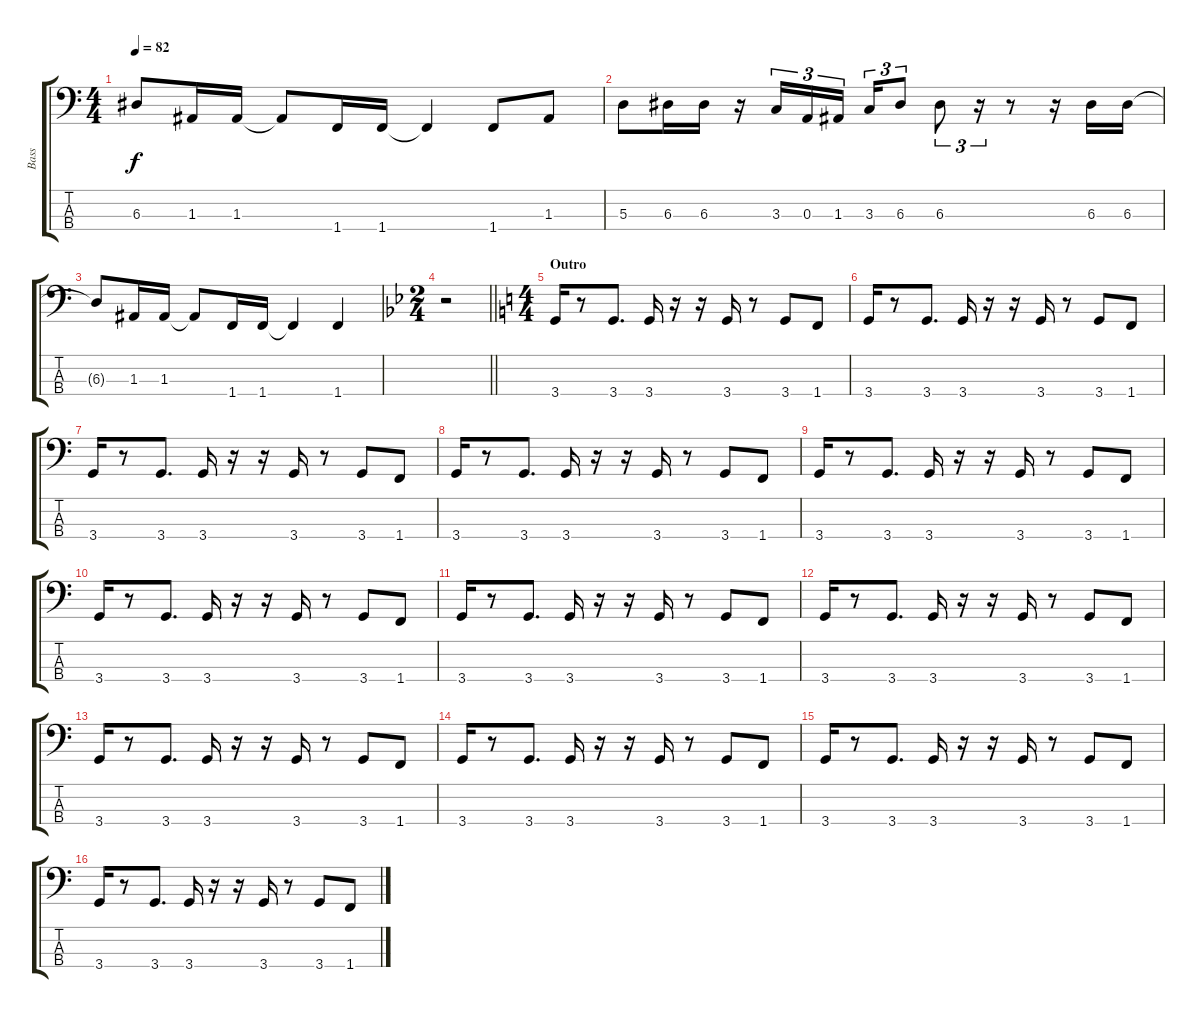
\track ("Bass" "Bass") {instrument electricbassfinger}
\staff {score tabs}
\tuning (G2 D2 A1 E1) {hide}
\ts (4 4)
\tempo 82
\clef f4
\ks c
6.3{t}.8{dy f} 1.3.16 1.3.16 1.3{t}.8 1.4.16 1.4.16 1.4{t}.4 1.4.8 1.3.8 |
5.3.8 6.3.16 6.3.16 r.16{instrument slapbass1} 3.3.16{tu (3 2)} 0.3.16{tu (3 2)} 1.3.16{tu (3 2) beam splitsecondary} 3.3.16{tu (3 2)} 6.3.8{tu (3 2)} 6.3.8{tu (3 2)} r.16{tu (3 2)} r.8 r.16 6.3.16{instrument electricbassfinger} 6.3.16 |
6.3{t}.8 1.3.16 1.3.16 1.3{t}.8 1.4.16 1.4.16 1.4{t}.4 1.4.4 |
\ts (2 4)
\barLineRight lightlight
\ks bb
r.2 |
\ts (4 4)
\section ("" "Outro")
\ks c
3.4.16 r.8 3.4.8{d} 3.4.16 r.16 r.16 3.4.16 r.8 3.4.8 1.4.8 |
3.4.16 r.8 3.4.8{d} 3.4.16 r.16 r.16 3.4.16 r.8 3.4.8 1.4.8 |
3.4.16 r.8 3.4.8{d} 3.4.16 r.16 r.16 3.4.16 r.8 3.4.8 1.4.8 |
3.4.16 r.8 3.4.8{d} 3.4.16 r.16 r.16 3.4.16 r.8 3.4.8 1.4.8 |
3.4.16 r.8 3.4.8{d} 3.4.16 r.16 r.16 3.4.16 r.8 3.4.8 1.4.8 |
3.4.16 r.8 3.4.8{d} 3.4.16 r.16 r.16 3.4.16 r.8 3.4.8 1.4.8 |
3.4.16 r.8 3.4.8{d} 3.4.16 r.16 r.16 3.4.16 r.8 3.4.8 1.4.8 |
3.4.16 r.8 3.4.8{d} 3.4.16 r.16 r.16 3.4.16 r.8 3.4.8 1.4.8 |
3.4.16 r.8 3.4.8{d} 3.4.16 r.16 r.16 3.4.16 r.8 3.4.8 1.4.8 |
3.4.16 r.8 3.4.8{d} 3.4.16 r.16 r.16 3.4.16 r.8 3.4.8 1.4.8 |
3.4.16 r.8 3.4.8{d} 3.4.16 r.16 r.16 3.4.16 r.8 3.4.8 1.4.8 |
3.4.16 r.8 3.4.8{d} 3.4.16 r.16 r.16 3.4.16 r.8 3.4.8 1.4.8
